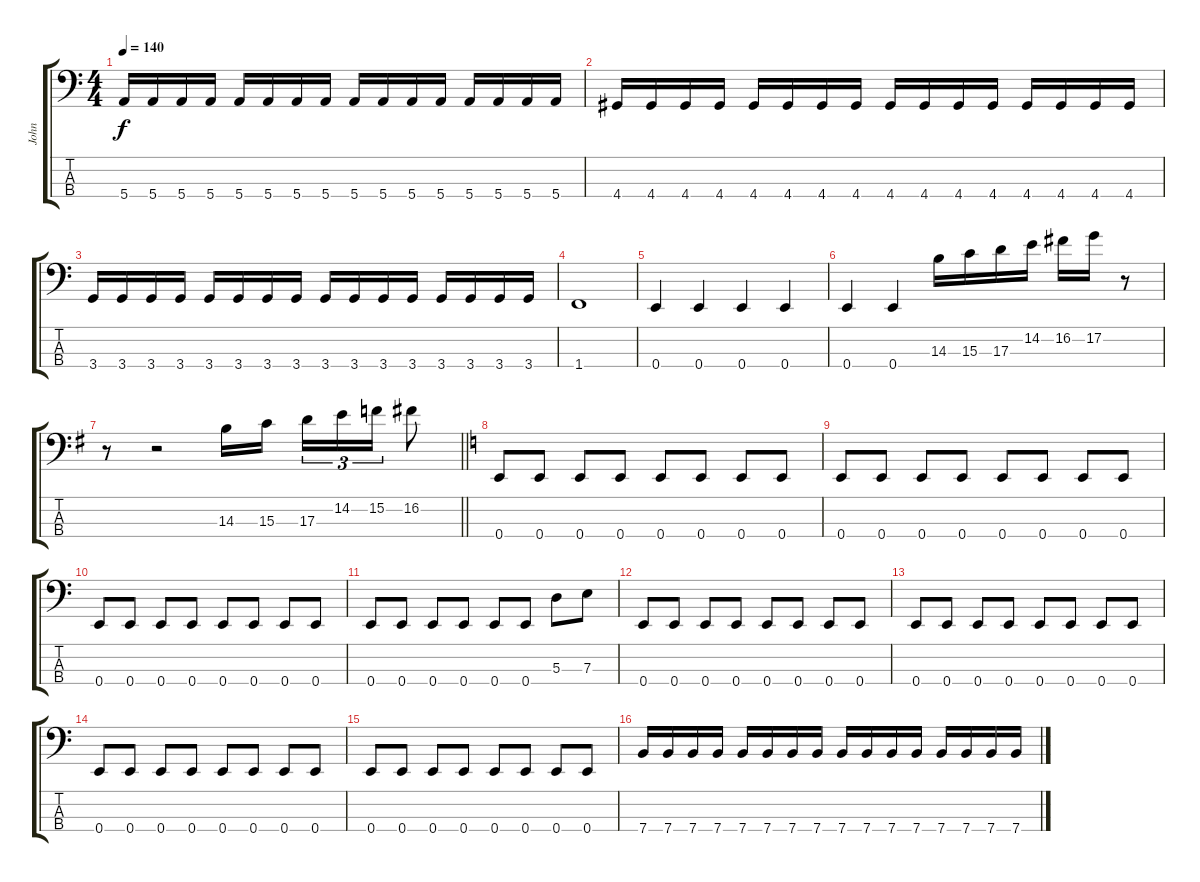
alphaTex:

\track ("John" "John") {instrument electricbassfinger}
\staff {score tabs}
\tuning (G2 D2 A1 E1) {hide}
\ts (4 4)
\tempo 140
\clef f4
\ks c
5.4.16{dy f} 5.4.16 5.4.16 5.4.16 5.4.16 5.4.16 5.4.16 5.4.16 5.4.16 5.4.16 5.4.16 5.4.16 5.4.16 5.4.16 5.4.16 5.4.16 |
4.4.16 4.4.16 4.4.16 4.4.16 4.4.16 4.4.16 4.4.16 4.4.16 4.4.16 4.4.16 4.4.16 4.4.16 4.4.16 4.4.16 4.4.16 4.4.16 |
3.4.16 3.4.16 3.4.16 3.4.16 3.4.16 3.4.16 3.4.16 3.4.16 3.4.16 3.4.16 3.4.16 3.4.16 3.4.16 3.4.16 3.4.16 3.4.16 |
1.4.1 |
0.4.4 0.4.4 0.4.4 0.4.4 |
0.4.4 0.4.4 14.3.16 15.3.16 17.3.16 14.2.16 16.2.16 17.2.16 r.8 |
\barLineRight lightlight
\ks g
r.8 r.2 14.3.16 15.3.16 17.3.16{tu (3 2)} 14.2.16{tu (3 2)} 15.2.16{tu (3 2)} 16.2.8 |
\ks c
0.4.8 0.4.8 0.4.8 0.4.8 0.4.8 0.4.8 0.4.8 0.4.8 |
0.4.8 0.4.8 0.4.8 0.4.8 0.4.8 0.4.8 0.4.8 0.4.8 |
0.4.8 0.4.8 0.4.8 0.4.8 0.4.8 0.4.8 0.4.8 0.4.8 |
0.4.8 0.4.8 0.4.8 0.4.8 0.4.8 0.4.8 5.3.8 7.3.8 |
0.4.8 0.4.8 0.4.8 0.4.8 0.4.8 0.4.8 0.4.8 0.4.8 |
0.4.8 0.4.8 0.4.8 0.4.8 0.4.8 0.4.8 0.4.8 0.4.8 |
0.4.8 0.4.8 0.4.8 0.4.8 0.4.8 0.4.8 0.4.8 0.4.8 |
0.4.8 0.4.8 0.4.8 0.4.8 0.4.8 0.4.8 0.4.8 0.4.8 |
7.4.16 7.4.16 7.4.16 7.4.16 7.4.16 7.4.16 7.4.16 7.4.16 7.4.16 7.4.16 7.4.16 7.4.16 7.4.16 7.4.16 7.4.16 7.4.16
